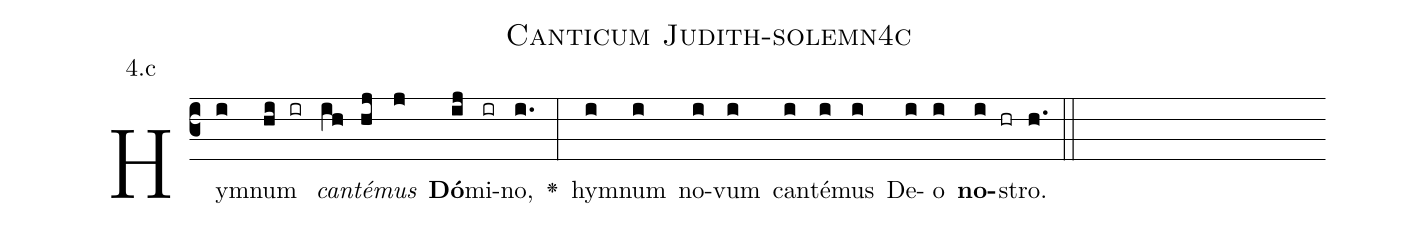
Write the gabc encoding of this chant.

name: Canticum Judith-solemn4c;
annotation: 4.c;
%%
(c3)Hym(i)num(hi ir) <i>can</i>(ih)<i>té</i>(hj)<i>mus</i>(j) <b>Dó</b>(ij)mi(ir)no,(i.) <v>\greheightstar</v>(:) hym(i)num(i) no(i)vum(i) can(i)té(i)mus(i) De(i)o(i) <b>no</b>(i hr)stro.(h.) (::)


%E(i) u(i) o(i) u(i) a(i) e.(h.) (::)
